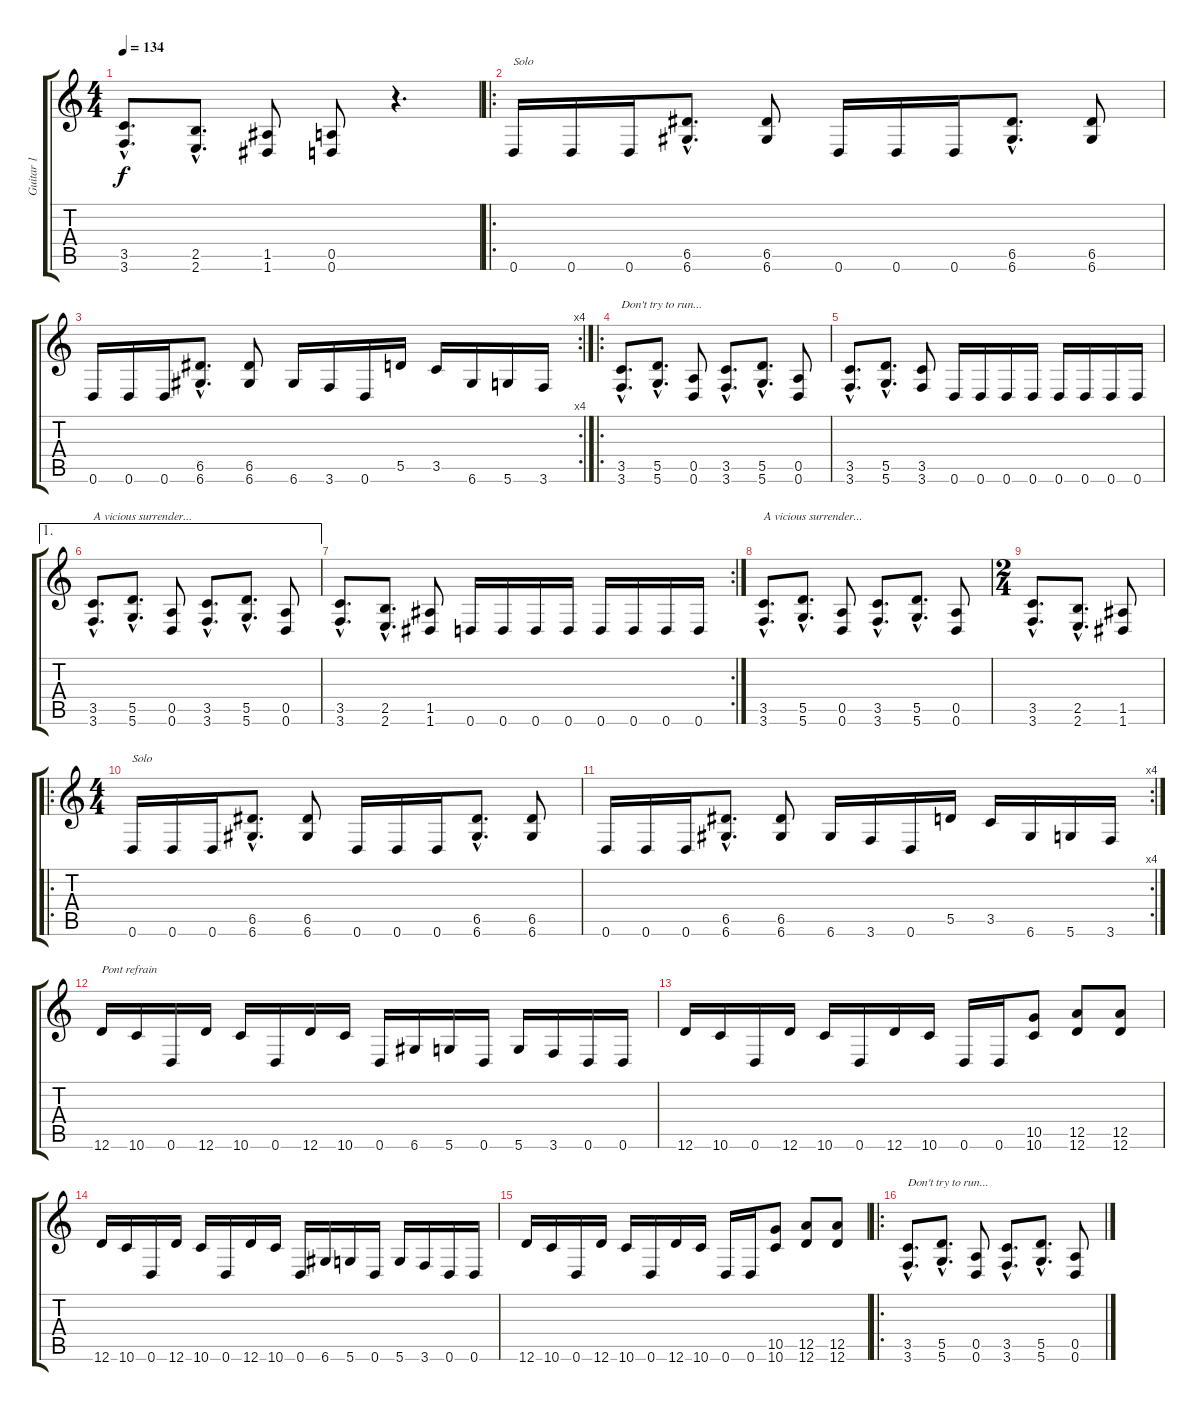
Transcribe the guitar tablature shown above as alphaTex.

\track ("Guitar 1" "Guitar 1") {instrument distortionguitar}
\staff {score tabs}
\tuning (E4 B3 G3 D3 A2 D2) {hide}
\ts (4 4)
\tempo 134
\clef g2
\ks c
(3.5{hac} 3.6{hac}).8{d dy f} (2.5{hac} 2.6{hac}).8{d} (1.5 1.6).8 (0.5 0.6).8 r.4{d} |
\ro
0.6.16{txt "Solo"} 0.6.16 0.6.16 (6.5{hac} 6.6{hac}).8{d} (6.5 6.6).8 0.6.16 0.6.16 0.6.16 (6.5{hac} 6.6{hac}).8{d} (6.5 6.6).8 |
\rc 4
0.6.16 0.6.16 0.6.16 (6.5{hac} 6.6{hac}).8{d} (6.5 6.6).8 6.6.16 3.6.16 0.6.16 5.5.16 3.5.16 6.6.16 5.6.16 3.6.16 |
\ro
(3.5{hac} 3.6{hac}).8{d txt "Don't try to run..."} (5.5{hac} 5.6{hac}).8{d} (0.5 0.6).8 (3.5{hac} 3.6{hac}).8{d} (5.5{hac} 5.6{hac}).8{d} (0.5 0.6).8 |
(3.5{hac} 3.6{hac}).8{d} (5.5{hac} 5.6{hac}).8{d} (3.5 3.6).8 0.6.16 0.6.16 0.6.16 0.6.16 0.6.16 0.6.16 0.6.16 0.6.16 |
\ae 1
(3.5{hac} 3.6{hac}).8{d txt "A vicious surrender..."} (5.5{hac} 5.6{hac}).8{d} (0.5 0.6).8 (3.5{hac} 3.6{hac}).8{d} (5.5{hac} 5.6{hac}).8{d} (0.5 0.6).8 |
\rc 2
(3.5{hac} 3.6{hac}).8{d} (2.5{hac} 2.6{hac}).8{d} (1.5 1.6).8 0.6.16 0.6.16 0.6.16 0.6.16 0.6.16 0.6.16 0.6.16 0.6.16 |
(3.5{hac} 3.6{hac}).8{d txt "A vicious surrender..."} (5.5{hac} 5.6{hac}).8{d} (0.5 0.6).8 (3.5{hac} 3.6{hac}).8{d} (5.5{hac} 5.6{hac}).8{d} (0.5 0.6).8 |
\ts (2 4)
(3.5{hac} 3.6{hac}).8{d} (2.5{hac} 2.6{hac}).8{d} (1.5 1.6).8 |
\ro
\ts (4 4)
0.6.16{txt "Solo"} 0.6.16 0.6.16 (6.5{hac} 6.6{hac}).8{d} (6.5 6.6).8 0.6.16 0.6.16 0.6.16 (6.5{hac} 6.6{hac}).8{d} (6.5 6.6).8 |
\rc 4
0.6.16 0.6.16 0.6.16 (6.5{hac} 6.6{hac}).8{d} (6.5 6.6).8 6.6.16 3.6.16 0.6.16 5.5.16 3.5.16 6.6.16 5.6.16 3.6.16 |
12.6.16{txt "Pont refrain"} 10.6.16 0.6.16 12.6.16 10.6.16 0.6.16 12.6.16 10.6.16 0.6.16 6.6.16 5.6.16 0.6.16 5.6.16 3.6.16 0.6.16 0.6.16 |
12.6.16 10.6.16 0.6.16 12.6.16 10.6.16 0.6.16 12.6.16 10.6.16 0.6.16 0.6.16 (10.5 10.6).8 (12.5 12.6).8 (12.5 12.6).8 |
12.6.16 10.6.16 0.6.16 12.6.16 10.6.16 0.6.16 12.6.16 10.6.16 0.6.16 6.6.16 5.6.16 0.6.16 5.6.16 3.6.16 0.6.16 0.6.16 |
12.6.16 10.6.16 0.6.16 12.6.16 10.6.16 0.6.16 12.6.16 10.6.16 0.6.16 0.6.16 (10.5 10.6).8 (12.5 12.6).8 (12.5 12.6).8 |
\ro
(3.5{hac} 3.6{hac}).8{d txt "Don't try to run..."} (5.5{hac} 5.6{hac}).8{d} (0.5 0.6).8 (3.5{hac} 3.6{hac}).8{d} (5.5{hac} 5.6{hac}).8{d} (0.5 0.6).8
